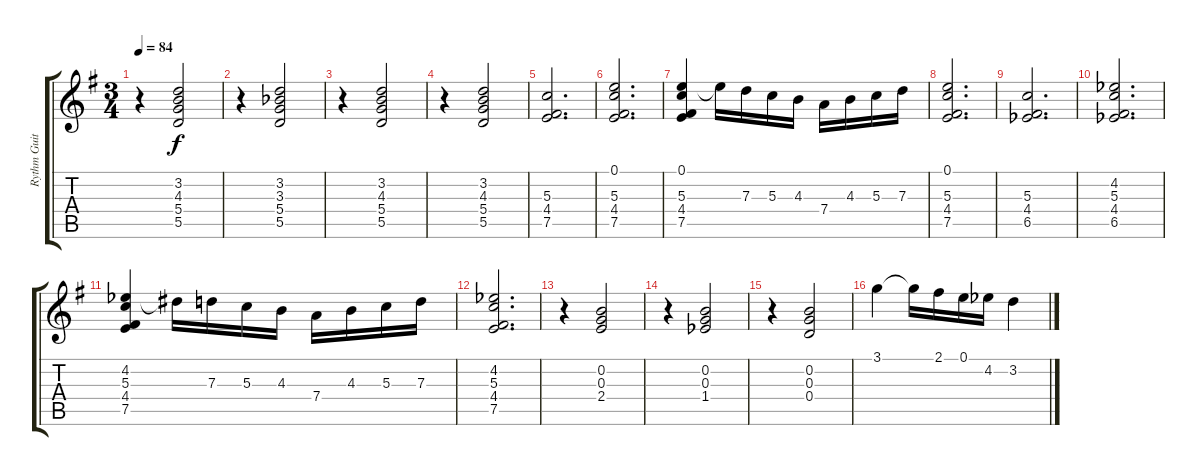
\track ("Rythm Guitar 1" "Rythm Guit") {instrument acousticguitarnylon}
\staff {score tabs}
\tuning (E4 B3 G3 D3 A2 E2) {hide}
\ts (3 4)
\tempo 84
\clef g2
\ks g
r.4{dy f} (3.2 4.3 5.4 5.5).2 |
r.4 (3.2 3.3{acc b} 5.4 5.5).2 |
r.4 (3.2 4.3 5.4 5.5).2 |
r.4 (3.2 4.3 5.4 5.5).2 |
(5.3 4.4 7.5).2{d} |
(0.1 5.3 4.4 7.5).2{d} |
(0.1 5.3 4.4 7.5).4 0.1{t}.16 7.3.16 5.3.16 4.3.16 7.4.16 4.3.16 5.3.16 7.3.16 |
(0.1 5.3 4.4 7.5).2{d} |
(5.3 4.4 6.5{acc b}).2{d} |
(4.2{acc b} 5.3 4.4 6.5{acc b}).2{d} |
(4.2{acc b} 5.3 4.4 7.5).4 4.2{t}.16 7.3.16 5.3.16 4.3.16 7.4.16 4.3.16 5.3.16 7.3.16 |
(4.2{acc b} 5.3 4.4 7.5).2{d} |
r.4 (0.2 0.3 2.4).2 |
r.4 (0.2 0.3 1.4{acc b}).2 |
r.4 (0.2 0.3 0.4).2 |
3.1.4 3.1{t}.16 2.1.16 0.1.16 4.2{acc b}.16 3.2.4
